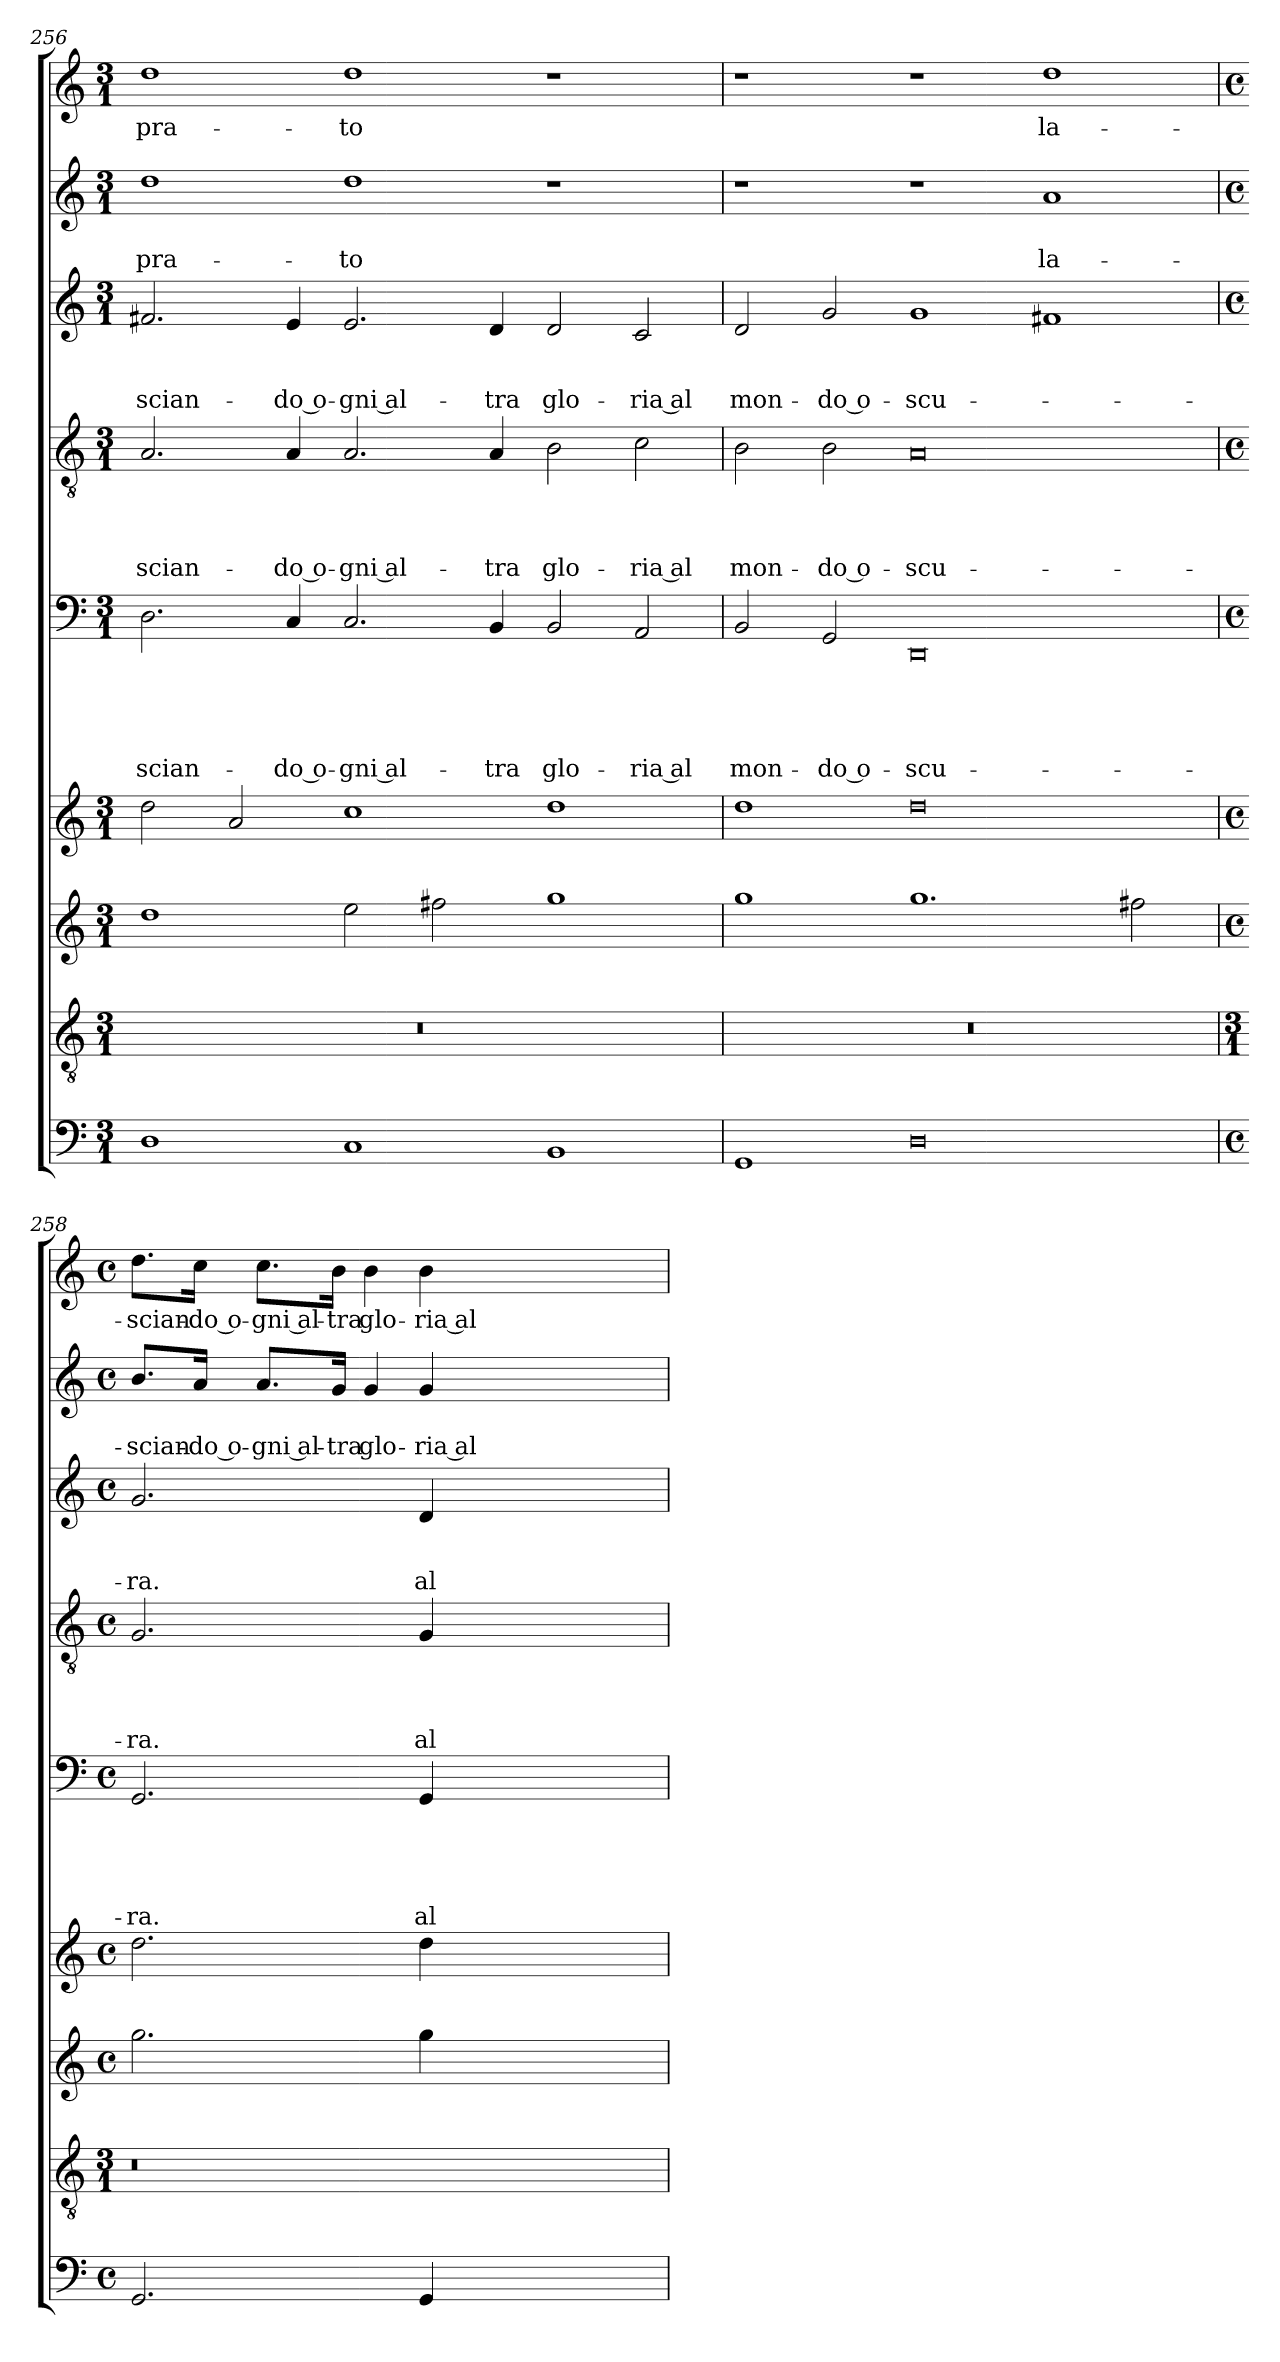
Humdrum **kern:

**kern	**kern	**kern	**kern	**kern	**text	**text	**text	**text	**text	**kern	**text	**text	**text	**text	**kern	**text	**text	**text	**kern	**text	**text	**kern	**text
*part9	*part8	*part7	*part6	*part5	*part5	*part5	*part5	*part5	*part5	*part4	*part4	*part4	*part4	*part4	*part3	*part3	*part3	*part3	*part2	*part2	*part2	*part1	*part1
*staff9	*staff8	*staff7	*staff6	*staff5	*staff5	*staff5	*staff5	*staff5	*staff5	*staff4	*staff4	*staff4	*staff4	*staff4	*staff3	*staff3	*staff3	*staff3	*staff2	*staff2	*staff2	*staff1	*staff1
*clefF4	*clefGv2	*clefG2	*clefG2	*clefF4	*	*	*	*	*	*clefGv2	*	*	*	*	*clefG2	*	*	*	*clefG2	*	*	*clefG2	*
*k[]	*k[]	*k[]	*k[]	*k[]	*	*	*	*	*	*k[]	*	*	*	*	*k[]	*	*	*	*k[]	*	*	*k[]	*
*C:	*C:	*C:	*C:	*C:	*	*	*	*	*	*C:	*	*	*	*	*C:	*	*	*	*C:	*	*	*C:	*
*M3/1	*M3/1	*M3/1	*M3/1	*M3/1	*	*	*	*	*	*M3/1	*	*	*	*	*M3/1	*	*	*	*M3/1	*	*	*M3/1	*
=256	=256	=256	=256	=256	=256	=256	=256	=256	=256	=256	=256	=256	=256	=256	=256	=256	=256	=256	=256	=256	=256	=256	=256
!	!	!	!	!	!	!	!	!	!LO:LY:b	!	!	!	!	!LO:LY:b	!	!	!	!LO:LY:b	!	!	!LO:LY:b	!	!LO:LY:b
1D	0.r	1dd	2dd\	2.D\	.	.	.	.	-scian-	2.A/	.	.	.	-scian-	2.f#X/	.	.	-scian-	1dd	.	pra-	1dd	pra-
.	.	.	2a/	.	.	.	.	.	.	.	.	.	.	.	.	.	.	.	.	.	.	.	.
!	!	!	!	!	!	!	!	!	!LO:LY:b	!	!	!	!	!LO:LY:b	!	!	!	!LO:LY:b	!	!	!	!	!
.	.	.	.	4C/	.	.	.	.	-do o-	4A/	.	.	.	-do o-	4e/	.	.	-do o-	.	.	.	.	.
!	!	!	!	!	!	!	!	!	!LO:LY:b	!	!	!	!	!LO:LY:b	!	!	!	!LO:LY:b	!	!	!LO:LY:b	!	!LO:LY:b
1C	.	2ee\	1cc	2.C/	.	.	.	.	-gni al-	2.A/	.	.	.	-gni al-	2.e/	.	.	-gni al-	1dd	.	-to	1dd	-to
.	.	2ff#X\	.	.	.	.	.	.	.	.	.	.	.	.	.	.	.	.	.	.	.	.	.
!	!	!	!	!	!	!	!	!	!LO:LY:b	!	!	!	!	!LO:LY:b	!	!	!	!LO:LY:b	!	!	!	!	!
.	.	.	.	4BB/	.	.	.	.	-tra	4A/	.	.	.	-tra	4d/	.	.	-tra	.	.	.	.	.
!	!	!	!	!	!	!	!	!	!LO:LY:b	!	!	!	!	!LO:LY:b	!	!	!	!LO:LY:b	!	!	!	!	!
1BB	.	1gg	1dd	2BB/	.	.	.	.	glo-	2B\	.	.	.	glo-	2d/	.	.	glo-	1r	.	.	1r	.
!	!	!	!	!	!	!	!	!	!LO:LY:b	!	!	!	!	!LO:LY:b	!	!	!	!LO:LY:b	!	!	!	!	!
.	.	.	.	2AA/	.	.	.	.	-ria al	2c\	.	.	.	-ria al	2c/	.	.	-ria al	.	.	.	.	.
=257	=257	=257	=257	=257	=257	=257	=257	=257	=257	=257	=257	=257	=257	=257	=257	=257	=257	=257	=257	=257	=257	=257	=257
!	!	!	!	!	!	!	!	!	!LO:LY:b	!	!	!	!	!LO:LY:b	!	!	!	!LO:LY:b	!	!	!	!	!
1GG	0.r	1gg	1dd	2BB/	.	.	.	.	mon-	2B\	.	.	.	mon-	2d/	.	.	mon-	1r	.	.	1r	.
!	!	!	!	!	!	!	!	!	!LO:LY:b	!	!	!	!	!LO:LY:b	!	!	!	!LO:LY:b	!	!	!	!	!
.	.	.	.	2GG/	.	.	.	.	-do o-	2B\	.	.	.	-do o-	2g/	.	.	-do o-	.	.	.	.	.
!	!	!	!	!	!	!	!	!	!LO:LY:b	!	!	!	!	!LO:LY:b	!	!	!	!LO:LY:b	!	!	!	!	!
0D	.	1.gg	0dd	0DD	.	.	.	.	-scu-	0A	.	.	.	-scu-	1g	.	.	-scu-	1r	.	.	1r	.
!	!	!	!	!	!	!	!	!	!	!	!	!	!	!	!	!	!	!	!	!	!LO:LY:b	!	!LO:LY:b
.	.	.	.	.	.	.	.	.	.	.	.	.	.	.	1f#X	.	.	.	1a	.	la-	1dd	la-
.	.	2ff#X\	.	.	.	.	.	.	.	.	.	.	.	.	.	.	.	.	.	.	.	.	.
!!LO:LB:g=z
=258	=258	=258	=258	=258	=258	=258	=258	=258	=258	=258	=258	=258	=258	=258	=258	=258	=258	=258	=258	=258	=258	=258	=258
*M4/4	*M3/1	*M4/4	*M4/4	*M4/4	*	*	*	*	*	*M4/4	*	*	*	*	*M4/4	*	*	*	*M4/4	*	*	*M4/4	*
*met(c)	*	*met(c)	*met(c)	*met(c)	*	*	*	*	*	*met(c)	*	*	*	*	*met(c)	*	*	*	*met(c)	*	*	*met(c)	*
!	!	!	!	!	!	!	!	!	!LO:LY:b	!	!	!	!	!LO:LY:b	!	!	!	!LO:LY:b	!	!	!LO:LY:b	!	!LO:LY:b
2.GG/	0.r	2.gg\	2.dd\	2.GG/	.	.	.	.	-ra.	2.G/	.	.	.	-ra.	2.g/	.	.	-ra.	8.b/L	.	-scian-	8.dd\L	-scian-
!	!	!	!	!	!	!	!	!	!	!	!	!	!	!	!	!	!	!	!	!	!LO:LY:b	!	!LO:LY:b
.	.	.	.	.	.	.	.	.	.	.	.	.	.	.	.	.	.	.	16a/Jk	.	-do o-	16cc\Jk	-do o-
!	!	!	!	!	!	!	!	!	!	!	!	!	!	!	!	!	!	!	!	!	!LO:LY:b	!	!LO:LY:b
.	.	.	.	.	.	.	.	.	.	.	.	.	.	.	.	.	.	.	8.a/L	.	-gni al-	8.cc\L	-gni al-
!	!	!	!	!	!	!	!	!	!	!	!	!	!	!	!	!	!	!	!	!	!LO:LY:b	!	!LO:LY:b
.	.	.	.	.	.	.	.	.	.	.	.	.	.	.	.	.	.	.	16g/Jk	.	-tra	16b\Jk	-tra
!	!	!	!	!	!	!	!	!	!	!	!	!	!	!	!	!	!	!	!	!	!LO:LY:b	!	!LO:LY:b
.	.	.	.	.	.	.	.	.	.	.	.	.	.	.	.	.	.	.	4g/	.	glo-	4b\	glo-
!	!	!	!	!	!	!	!	!	!LO:LY:b	!	!	!	!	!LO:LY:b	!	!	!	!LO:LY:b	!	!	!LO:LY:b	!	!LO:LY:b
4GG/	.	4gg\	4dd\	4GG/	.	.	.	.	al	4G/	.	.	.	al	4d/	.	.	al	4g/	.	-ria al	4b\	-ria al
0ryy	.	0ryy	0ryy	0ryy	.	.	.	.	.	0ryy	.	.	.	.	0ryy	.	.	.	0ryy	.	.	0ryy	.
=	=	=	=	=	=	=	=	=	=	=	=	=	=	=	=	=	=	=	=	=	=	=	=
*-	*-	*-	*-	*-	*-	*-	*-	*-	*-	*-	*-	*-	*-	*-	*-	*-	*-	*-	*-	*-	*-	*-	*-
